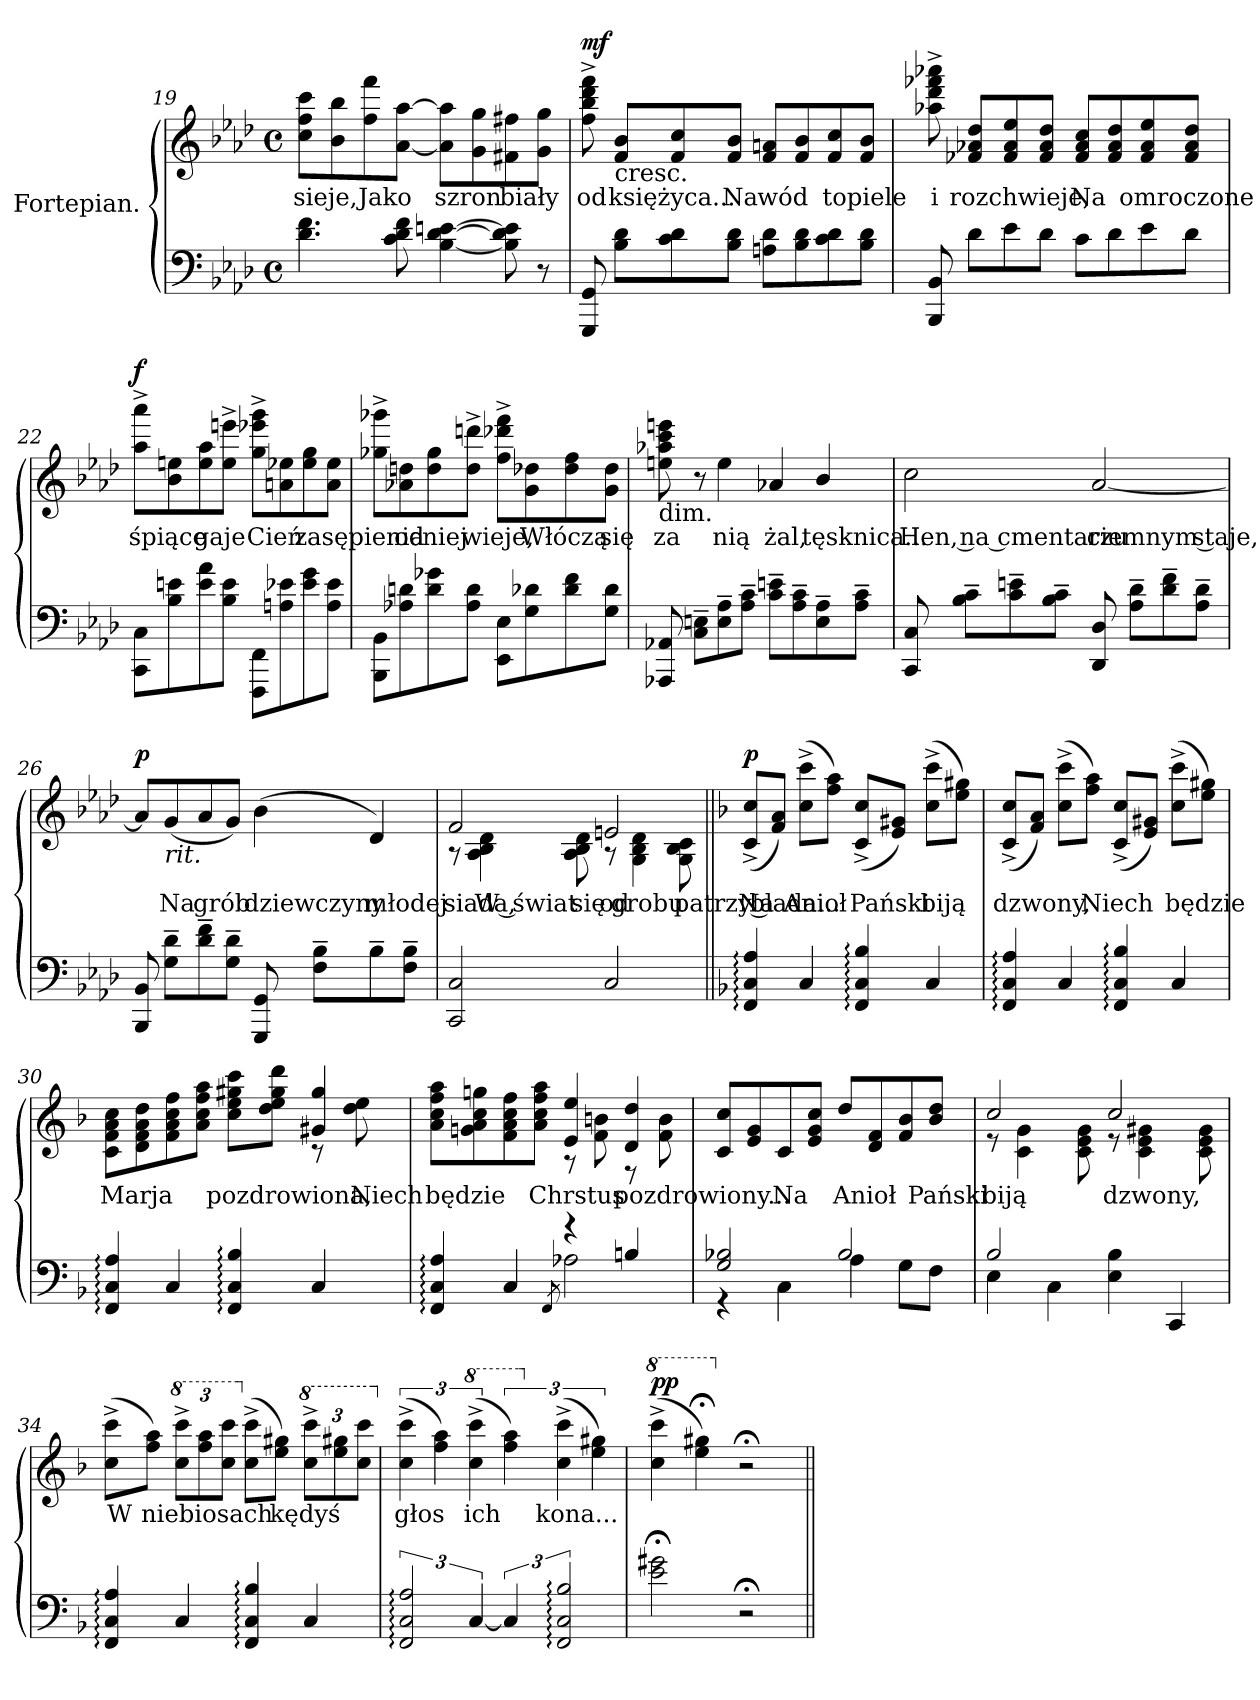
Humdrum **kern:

**kern	**kern	**text	**dynam
*part2	*part1	*part1	*part1
*staff2	*staff1	*staff1	*staff1
*I"Fortepian.	*I"Fortepian.	*	*
*clefF4	*clefG2	*	*
*k[b-e-a-d-]	*k[b-e-a-d-]	*	*
*M4/4	*M4/4	*	*
*met(c)	*met(c)	*	*
=19	=19	=19	=19
4.d-\ 4.f\	8cc\ 8ff\ 8ccc\L	sieje,	.
.	8b-\ 8bb-\	.	.
.	8ff\ 8fff\	Jako	.
8c\ 8d-\ 8f\	[8a-\ [8aa-\J	.	.
[4B-\ [4d-\ [4en\	8a-]\ 8aa-]\L	szron	.
.	8g\ 8gg\	.	.
8B-]\ 8d-]\ 8e]\	8f#X\ 8ff#X\	biały	.
8r	8g\ 8gg\J	.	.
=20	=20	=20	=20
!	!	!	!LO:DY:b
8GGG/ 8GG/	8ff^\ 8bb-^\ 8ddd-^\ 8fff^\	od	mf
!	!LO:TX:b:t=cresc.	!	!
8B-\ 8d-\L	8f/ 8b-/L	księżyca...	.
8c\ 8d-\	8f/ 8cc/	.	.
8B-\ 8d-\J	8f/ 8b-/J	Na	.
8An\ 8d-\L	8f/ 8an/L	wód	.
8B-\ 8d-\	8f/ 8b-/	.	.
8c\ 8d-\	8f/ 8cc/	topiele	.
8B-\ 8d-\J	8f/ 8b-/J	.	.
=21	=21	=21	=21
8BBB-/ 8BB-/	8aa-X^\ 8ddd-^\ 8fff-X^\ 8aaa-X^\	i	.
8d-\L	8f-X/ 8a-X/ 8dd-/L	rozchwieje,	.
8e-\	8f-/ 8a-/ 8ee-/	.	.
8d-\J	8f-/ 8a-/ 8dd-/J	.	.
8c\L	8f-/ 8a-/ 8cc/L	Na	.
8d-\	8f-/ 8a-/ 8dd-/	.	.
8e-\	8f-/ 8a-/ 8ee-/	omroczone	.
8d-\J	8f-/ 8a-/ 8dd-/J	.	.
=22	=22	=22	=22
!	!	!	!LO:DY:b
8CC\ 8C\L	8aa-^\ 8aaa-^\L	śpiące	f
8B-\ 8en\	8b-\ 8een\	.	.
8e\ 8a-\	8ee\ 8aa-\	gaje	.
8B-\ 8e\J	8ee^\ 8eeen^\J	.	.
8FFF\ 8FF\L	8gg^\ 8eee-X^\ 8ggg^\L	Cień	.
8An\ 8e-X\	8an\ 8ee-X\	.	.
8e-\ 8g\	8ee-\ 8gg\	zasępienia	.
8A\ 8e-\J	8a\ 8ee-\J	.	.
=23	=23	=23	=23
8BBB-\ 8BB-\L	8gg-X^\ 8ggg-X^\L	.	.
8A-X\ 8dn\	8a-X\ 8ddn\	od	.
8d\ 8g-X\	8dd\ 8gg-\	niej	.
8A-\ 8d\J	8dd^\ 8dddn^\J	wieje,	.
8EE-\ 8E-\L	8ff^\ 8ddd-X^\ 8fff^\L	.	.
8G\ 8d-X\	8g\ 8dd-X\	Włóczą	.
8d-\ 8f\	8dd-\ 8ff\	.	.
8G\ 8d-\J	8g\ 8dd-\J	się	.
=24	=24	=24	=24
!	!LO:TX:b:t=dim.	!	!
8AAA-X/ 8AA-X/	8een\ 8aa-X\ 8ccc\ 8eeen\	za	.
8C~\ 8En~\L	8r	.	.
8E~\ 8A-~\	4ee\	nią	.
8A-~\ 8c~\J	.	.	.
8c~\ 8en~\L	4a-X/	żal,	.
8A-~\ 8c~\	.	.	.
8E~\ 8A-~\	4b-/	tęsknica...	.
8A-~\ 8c~\J	.	.	.
=25	=25	=25	=25
8CC/ 8C/	2cc\	Hen, na cmentarzu	.
8B-~\ 8c~\L	.	.	.
8c~\ 8en~\	.	.	.
8B-~\ 8c~\J	.	.	.
8DD-/ 8D-/	[2a-/	ciemnym staje,	.
8A-~\ 8d-~\L	.	.	.
8d-~\ 8f~\	.	.	.
8A-~\ 8d-~\J	.	.	.
=26	=26	=26	=26
!	!	!	!LO:DY:b
8BBB-/ 8BB-/	8a-/L]	.	p
!	!LO:TX:b:i:t=rit.	!	!
8G~\ 8d-~\L	(>8g/	Na	.
8d-~\ 8f~\	8a-/	grób	.
8G~\ 8d-~\J	8g/J)	.	.
8GGG/ 8GG/	(4b-\	dziewczyny	.
8F~\ 8B-~\L	.	.	.
8B-~\	4d-/)	młodej	.
8F~\ 8B-~\J	.	.	.
=27	=27	=27	=27
*	*^	*	*
2CC/ 2C/	2f/	8r	siada,	.
.	.	4A-\ 4B-\ 4d-\	W świat	.
.	.	8A-\ 8B-\ 8d-\	się	.
2C/	2en/	8r	od	.
.	.	4G\ 4B-\ 4d-\	grobu	.
.	.	8G\ 8B-\ 8c\	patrzy blada...	.
*	*v	*v	*	*
=28||	=28||	=28||	=28||
*k[b-]	*k[b-]	*	*
*	*^	*	*
!	!	!	!	!LO:DY:b
*	*v	*v	*	*
4FF:/ 4C:/ 4A:/	(8c^>/ 8cc^>/L	Na	p
.	8f/ 8a/J)	.	.
4C/	(8cc^>\ 8ccc^>\L	Anioł	.
.	8ff\ 8aa\J)	.	.
4FF:/ 4C:/ 4B-:/	(8c^>/ 8cc^>/L	Pański	.
.	8e/ 8g#X/J)	.	.
4C/	(8cc^>\ 8ccc^>\L	biją	.
.	8ee\ 8gg#X\J)	.	.
=29	=29	=29	=29
4FF:/ 4C:/ 4A:/	(8c^>/ 8cc^>/L	dzwony,	.
.	8f/ 8a/J)	.	.
4C/	(8cc^>\ 8ccc^>\L	.	.
.	8ff\ 8aa\J)	Niech	.
4FF:/ 4C:/ 4B-:/	(8c^>/ 8cc^>/L	.	.
.	8e/ 8g#X/J)	.	.
4C/	(8cc^>\ 8ccc^>\L	będzie	.
.	8ee\ 8gg#X\J)	.	.
=30	=30	=30	=30
*	*^	*	*
4FF:/ 4C:/ 4A:/	8c\ 8f\ 8a\ 8cc\L	2.ryy	Marja	.
.	8d\ 8f\ 8a\ 8dd\	.	.	.
4C/	8f\ 8a\ 8cc\ 8ff\	.	.	.
.	8a\ 8cc\ 8ff\ 8aa\J	.	.	.
4FF:/ 4C:/ 4B-:/	8cc\ 8ee\ 8gg#X\ 8ccc\L	.	pozdrowiona,	.
.	8dd\ 8ee\ 8gg#\ 8ddd\J	.	.	.
4C/	8rc	4g#X/ 4gg#/	.	.
.	8dd\ 8ee\	.	Niech	.
=31	=31	=31	=31	=31
*^	*	*	*	*
4FF:/ 4C:/ 4A:/	2ryy	8a\ 8cc\ 8ff\ 8aa\L	2ryy	będzie	.
.	.	8gn\ 8a\ 8cc\ 8ggn\	.	.	.
4C/	.	8f\ 8a\ 8cc\ 8ff\	.	.	.
.	.	8a\ 8cc\ 8ff\ 8aa\J	.	Chrstus	.
.	8qFF/	.	.	.	.
4r	2A-X\	4e/ 4ee/	8r	.	.
.	.	.	8f\ 8bn\	.	.
4Bn/	.	4d/ 4dd/	8r	pozdrowiony...	.
.	.	.	8f\ 8b\	.	.
*	*	*v	*v	*	*
=32	=32	=32	=32	=32
2G/ 2B-X/	4r	8c/ 8cc/L	.	.
.	.	8e/ 8g/	.	.
.	4C\	8c/	Na	.
.	.	8e/ 8g/ 8cc/J	.	.
2B-/	4A\	8dd/L	Anioł	.
.	.	8d/ 8f/	.	.
.	8G\L	8f/ 8b-/	.	.
.	8F\J	8b-/ 8dd/J	Pański	.
=33	=33	=33	=33	=33
*	*	*^	*	*
2B-/	4E\	2cc/	8r	biją	.
.	.	.	4c\ 4g\	.	.
.	4C\	.	.	.	.
.	.	.	8c\ 8e\ 8g\	.	.
4E\ 4B-\	2ryy	2cc/	8r	dzwony,	.
.	.	.	4c\ 4e\ 4g#X\	.	.
4CC/	.	.	.	.	.
.	.	.	8c\ 8e\ 8g#\	.	.
*v	*v	*	*	*	*
=34	=34	=34	=34	=34
!	!LO:TX:b:t=poco a poco dim.	!	!	!
*	*v	*v	*	*
4FF:/ 4C:/ 4A:/	(8cc^\ 8ccc^\L	W	.
.	8ff\ 8aa\J)	niebiosach	.
*	*8va	*	*
4C/	12ccc^\ 12cccc^\L	.	.
.	12fff\ 12aaa\	.	.
.	12ccc\ 12cccc\J	.	.
*	*X8va	*	*
4FF:/ 4C:/ 4B-:/	(8cc^\ 8ccc^\L	.	.
.	8ee\ 8gg#X\J)	kędyś	.
*	*8va	*	*
4C/	12ccc^\ 12cccc^\L	.	.
.	12eee\ 12ggg#X\	.	.
.	12ccc\ 12cccc\J	.	.
=35	=35	=35	=35
*	*X8va	*	*
3FF:/ 3C:/ 3A:/	(6cc^\ 6ccc^\	głos	.
.	6ff\ 6aa\)	.	.
*	*8va	*	*
[6C/	(6ccc^\ 6cccc^\	ich	.
6C/]	6fff\ 6aaa\)	.	.
*	*X8va	*	*
3FF:/ 3C:/ 3B-:/	(6cc^\ 6ccc^\	kona...	.
.	6ee\ 6gg#X\)	.	.
=36	=36	=36	=36
*	*8va	*	*
!	!	!	!LO:DY:b
2e;<\ 2g#X;<\	(4ccc^\ 4cccc^\	.	pp
.	4eee;<\ 4ggg#X;<\)	.	.
*	*X8va	*	*
2r;<	2r;<	.	.
=||	=||	=||	=||
*-	*-	*-	*-
